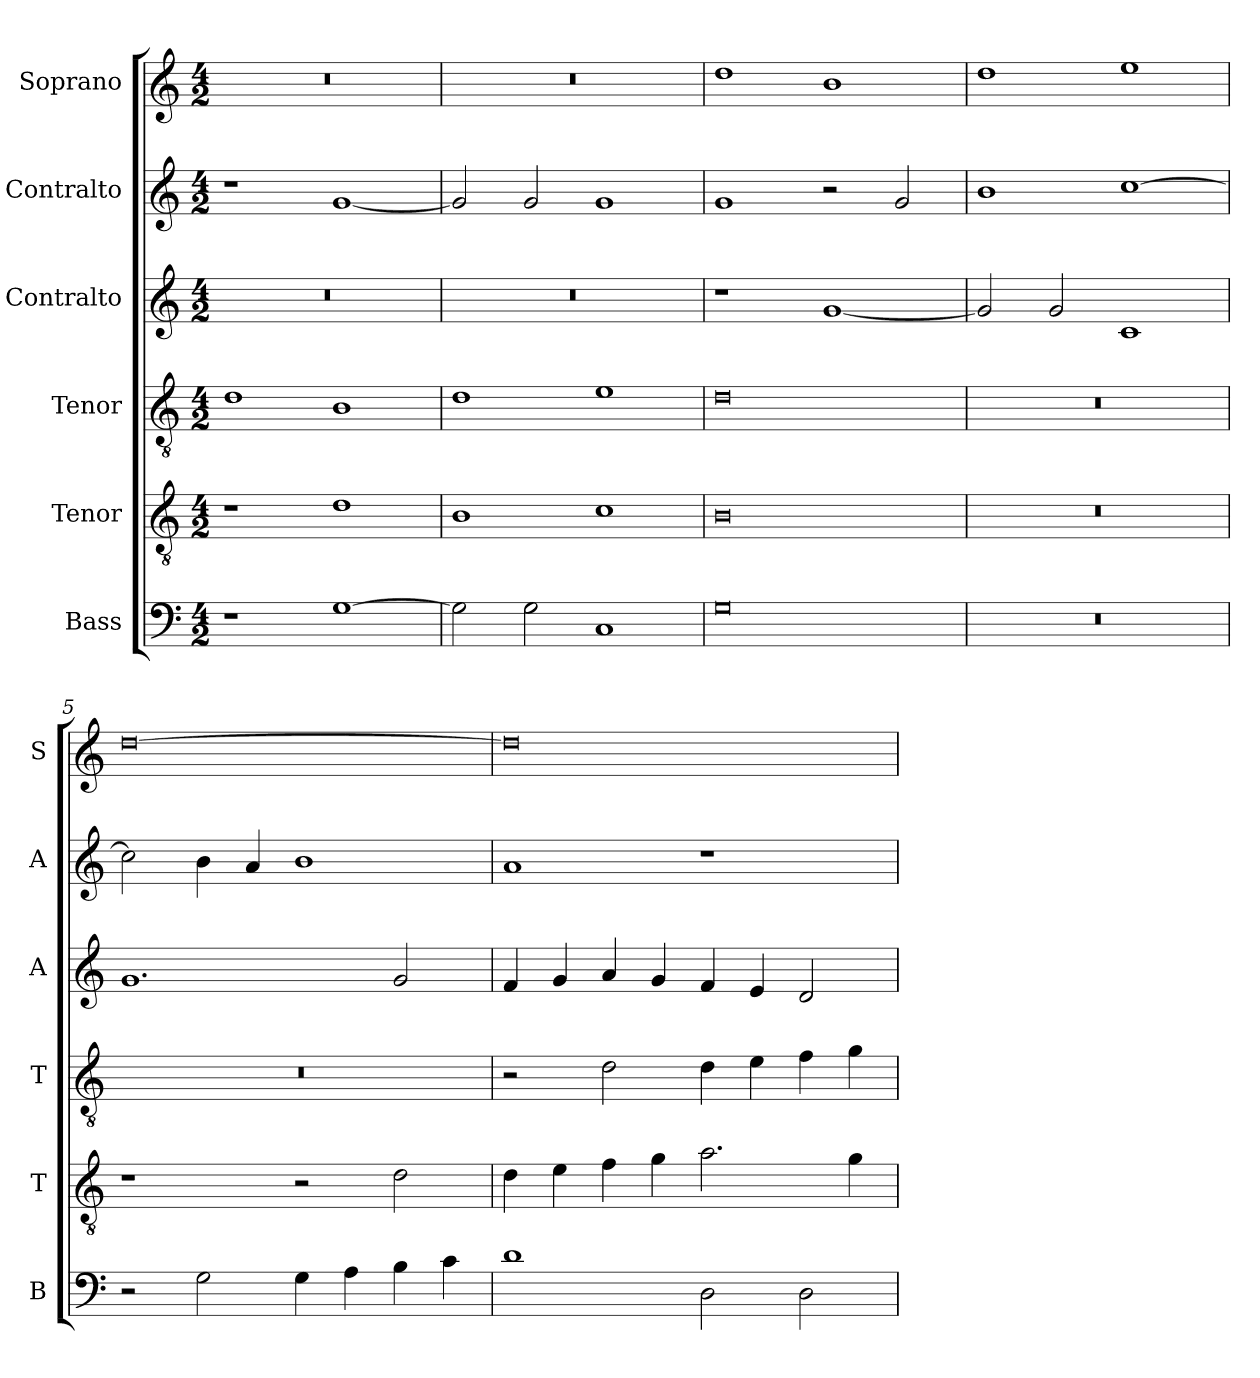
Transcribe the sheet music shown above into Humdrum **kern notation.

**kern	**kern	**kern	**kern	**kern	**kern
*part6	*part5	*part4	*part3	*part2	*part1
*staff6	*staff5	*staff4	*staff3	*staff2	*staff1
*I"Bass	*I"Tenor	*I"Tenor	*I"Contralto	*I"Contralto	*I"Soprano
*I'B	*I'T	*I'T	*I'A	*I'A	*I'S
*clefF4	*clefGv2	*clefGv2	*clefG2	*clefG2	*clefG2
*k[]	*k[]	*k[]	*k[]	*k[]	*k[]
*G:mix	*G:mix	*G:mix	*G:mix	*G:mix	*G:mix
*M4/2	*M4/2	*M4/2	*M4/2	*M4/2	*M4/2
=1	=1	=1	=1	=1	=1
1r	1r	1d	0r	1r	0r
[1G	1d	1B	.	[1g	.
=2	=2	=2	=2	=2	=2
2G]	1B	1d	0r	2g]	0r
2G	.	.	.	2g	.
1C	1c	1e	.	1g	.
=3	=3	=3	=3	=3	=3
0G	0B	0d	1r	1g	1dd
.	.	.	[1g	2r	1b
.	.	.	.	2g	.
=4	=4	=4	=4	=4	=4
0r	0r	0r	2g]	1b	1dd
.	.	.	2g	.	.
.	.	.	1c	[1cc	1ee
=5	=5	=5	=5	=5	=5
2r	1r	0r	1.g	2cc]	[0dd
2G	.	.	.	4b	.
.	.	.	.	4a	.
4G	2r	.	.	1b	.
4A	.	.	.	.	.
4B	2d	.	2g	.	.
4c	.	.	.	.	.
=6	=6	=6	=6	=6	=6
1d	4d	2r	4f	1a	0dd]
.	4e	.	4g	.	.
.	4f	2d	4a	.	.
.	4g	.	4g	.	.
2D	2.a	4d	4f	1r	.
.	.	4e	4e	.	.
2D	.	4f	2d	.	.
.	4g	4g	.	.	.
=	=	=	=	=	=
*-	*-	*-	*-	*-	*-
